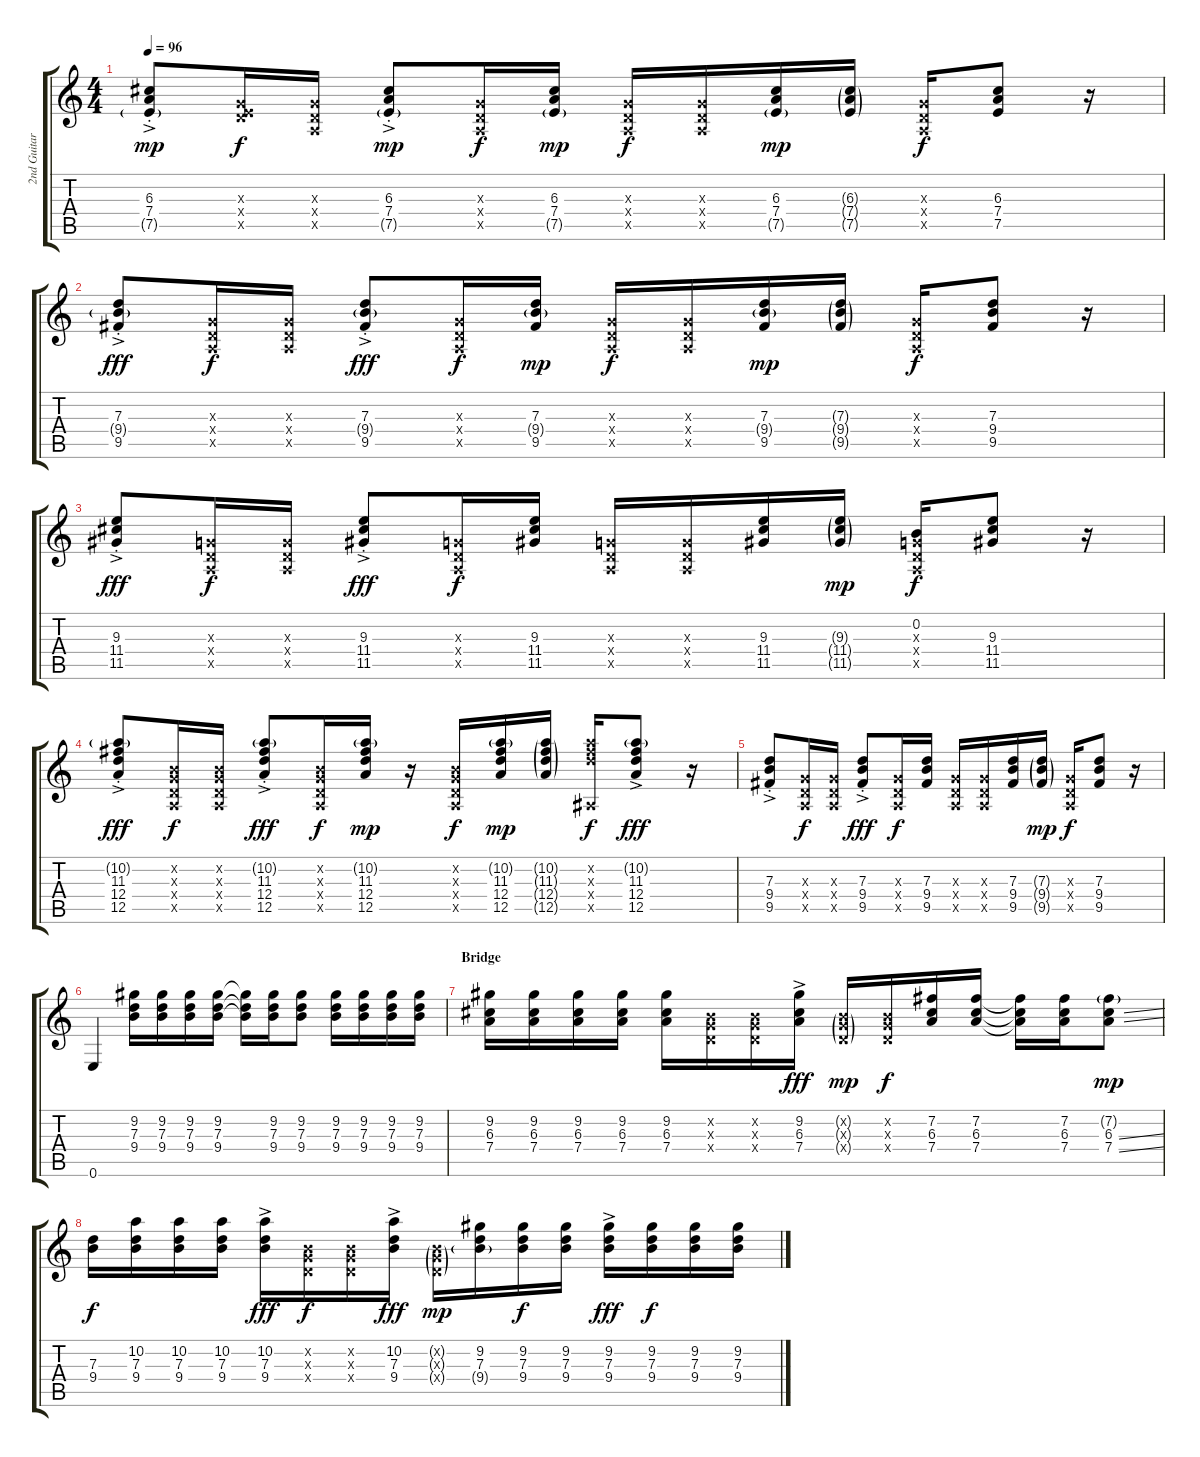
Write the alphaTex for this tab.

\track ("2nd Guitar" "2nd Guitar") {instrument electricguitarjazz}
\staff {score tabs}
\tuning (E4 B3 G3 D3 A2 E2) {hide}
\ts (4 4)
\tempo 96
\clef g2
\ks c
(6.3{ac st} 7.4{ac st} 7.5{g ac}).8{dy mp} (0.3{x} 0.4{x} 7.5{x}).16{dy f} (0.3{x} 0.4{x} 0.5{x}).16 (6.3{ac st} 7.4{ac st} 7.5{g ac}).8{dy mp} (0.3{x} 0.4{x} 0.5{x}).16{dy f} (6.3 7.4 7.5{g}).16{dy mp} (0.3{x} 0.4{x} 0.5{x}).16{dy f} (0.3{x} 0.4{x} 0.5{x}).16 (6.3 7.4 7.5{g}).16{dy mp} (6.3{g} 7.4{g} 7.5{g}).16 (0.3{x} 0.4{x} 0.5{x}).16{dy f} (6.3 7.4 7.5).8 r.16 |
(7.3{ac st} 9.4{g ac st} 9.5{ac}).8{dy fff} (0.3{x} 0.4{x} 0.5{x}).16{dy f} (0.3{x} 0.4{x} 0.5{x}).16 (7.3{ac st} 9.4{g ac st} 9.5{ac}).8{dy fff} (0.3{x} 0.4{x} 0.5{x}).16{dy f} (7.3 9.4{g} 9.5).16{dy mp} (0.3{x} 0.4{x} 0.5{x}).16{dy f} (0.3{x} 0.4{x} 0.5{x}).16 (7.3 9.4{g} 9.5).16{dy mp} (7.3{g} 9.4{g} 9.5{g}).16 (0.3{x} 0.4{x} 0.5{x}).16{dy f} (7.3 9.4 9.5).8 r.16 |
(9.3{ac st} 11.4{ac st} 11.5{st}).8{dy fff} (0.3{x} 0.4{x} 0.5{x}).16{dy f} (0.3{x} 0.4{x} 0.5{x}).16 (9.3{ac st} 11.4{ac st} 11.5{ac st}).8{dy fff} (0.3{x} 0.4{x} 0.5{x}).16{dy f} (9.3 11.4 11.5).16 (0.3{x} 0.4{x} 0.5{x}).16 (0.3{x} 0.4{x} 0.5{x}).16 (9.3 11.4 11.5).16 (9.3{g} 11.4{g} 11.5{g}).16{dy mp} (0.2 0.3{x} 0.4{x} 0.5{x}).16{dy f} (9.3 11.4 11.5).8 r.16 |
(10.2{g ac st} 11.3{ac st} 12.4{ac st} 12.5).8{dy fff} (0.2{x} 0.3{x} 0.4{x} 0.5{x}).16{dy f} (0.2{x} 0.3{x} 0.4{x} 0.5{x}).16 (10.2{g st} 11.3{ac st} 12.4{ac st} 12.5).8{dy fff} (0.2{x} 0.3{x} 0.4{x} 0.5{x}).16{dy f} (10.2{g} 11.3 12.4 12.5).16{dy mp} r.16 (0.2{x} 0.3{x} 0.4{x} 0.5{x}).16{dy f} (10.2{g} 11.3 12.4 12.5).16{dy mp} (10.2{g} 11.3{g} 12.4{g} 12.5{g}).16 (10.2{x} 11.3{x} 12.4{x} 1.5{x}).16{dy f} (10.2{g ac} 11.3{ac} 12.4{ac} 12.5).8{dy fff} r.16 |
(7.3{ac st} 9.4{ac st} 9.5{ac st}).8 (0.3{x} 0.4{x} 0.5{x}).16{dy f} (0.3{x} 0.4{x} 0.5{x}).16 (7.3{ac st} 9.4{ac st} 9.5{ac st}).8{dy fff} (0.3{x} 0.4{x} 0.5{x}).16{dy f} (7.3 9.4 9.5).16 (0.3{x} 0.4{x} 0.5{x}).16 (0.3{x} 0.4{x} 0.5{x}).16 (7.3 9.4 9.5).16 (7.3{g} 9.4{g} 9.5{g}).16{dy mp} (0.3{x} 0.4{x} 0.5{x}).16{dy f} (7.3 9.4 9.5).8 r.16 |
0.6.4 (9.2 7.3 9.4).16 (9.2 7.3 9.4).16 (9.2 7.3 9.4).16 (9.2 7.3 9.4).16 (9.2{t} 7.3{t} 9.4{t}).16 (9.2 7.3 9.4).16 (9.2 7.3 9.4).8 (9.2 7.3 9.4).16 (9.2 7.3 9.4).16 (9.2 7.3 9.4).16 (9.2 7.3 9.4).16 |
\section ("" "Bridge")
(9.2 6.3 7.4).16 (9.2 6.3 7.4).16 (9.2 6.3 7.4).16 (9.2 6.3 7.4).16 (9.2 6.3 7.4).16 (0.2{x} 0.3{x} 0.4{x}).16 (0.2{x} 0.3{x} 0.4{x}).16 (9.2{ac} 6.3{ac} 7.4{ac}).16{dy fff} (0.2{g x} 0.3{g x} 0.4{g x}).16{dy mp} (0.2{x} 0.3{x} 0.4{x}).16{dy f} (7.2 6.3 7.4).16 (7.2 6.3 7.4).16 (7.2{t} 6.3{t} 7.4{t}).16 (7.2 6.3 7.4).16 (7.2{g} 6.3{ss} 7.4{ss}).8{dy mp} |
(7.3 9.4).16{dy f} (10.2 7.3 9.4).16 (10.2 7.3 9.4).16 (10.2 7.3 9.4).16 (10.2{ac} 7.3{ac} 9.4{ac}).16{dy fff} (0.2{x} 0.3{x} 0.4{x}).16{dy f} (0.2{x} 0.3{x} 0.4{x}).16 (10.2{ac} 7.3{ac} 9.4{ac}).16{dy fff} (0.2{g x} 0.3{g x} 0.4{g x}).16{dy mp} (9.2 7.3 9.4{g}).16 (9.2 7.3 9.4).16{dy f} (9.2 7.3 9.4).16 (9.2{ac} 7.3{ac} 9.4{ac}).16{dy fff} (9.2 7.3 9.4).16{dy f} (9.2 7.3 9.4).16 (9.2 7.3 9.4).16
